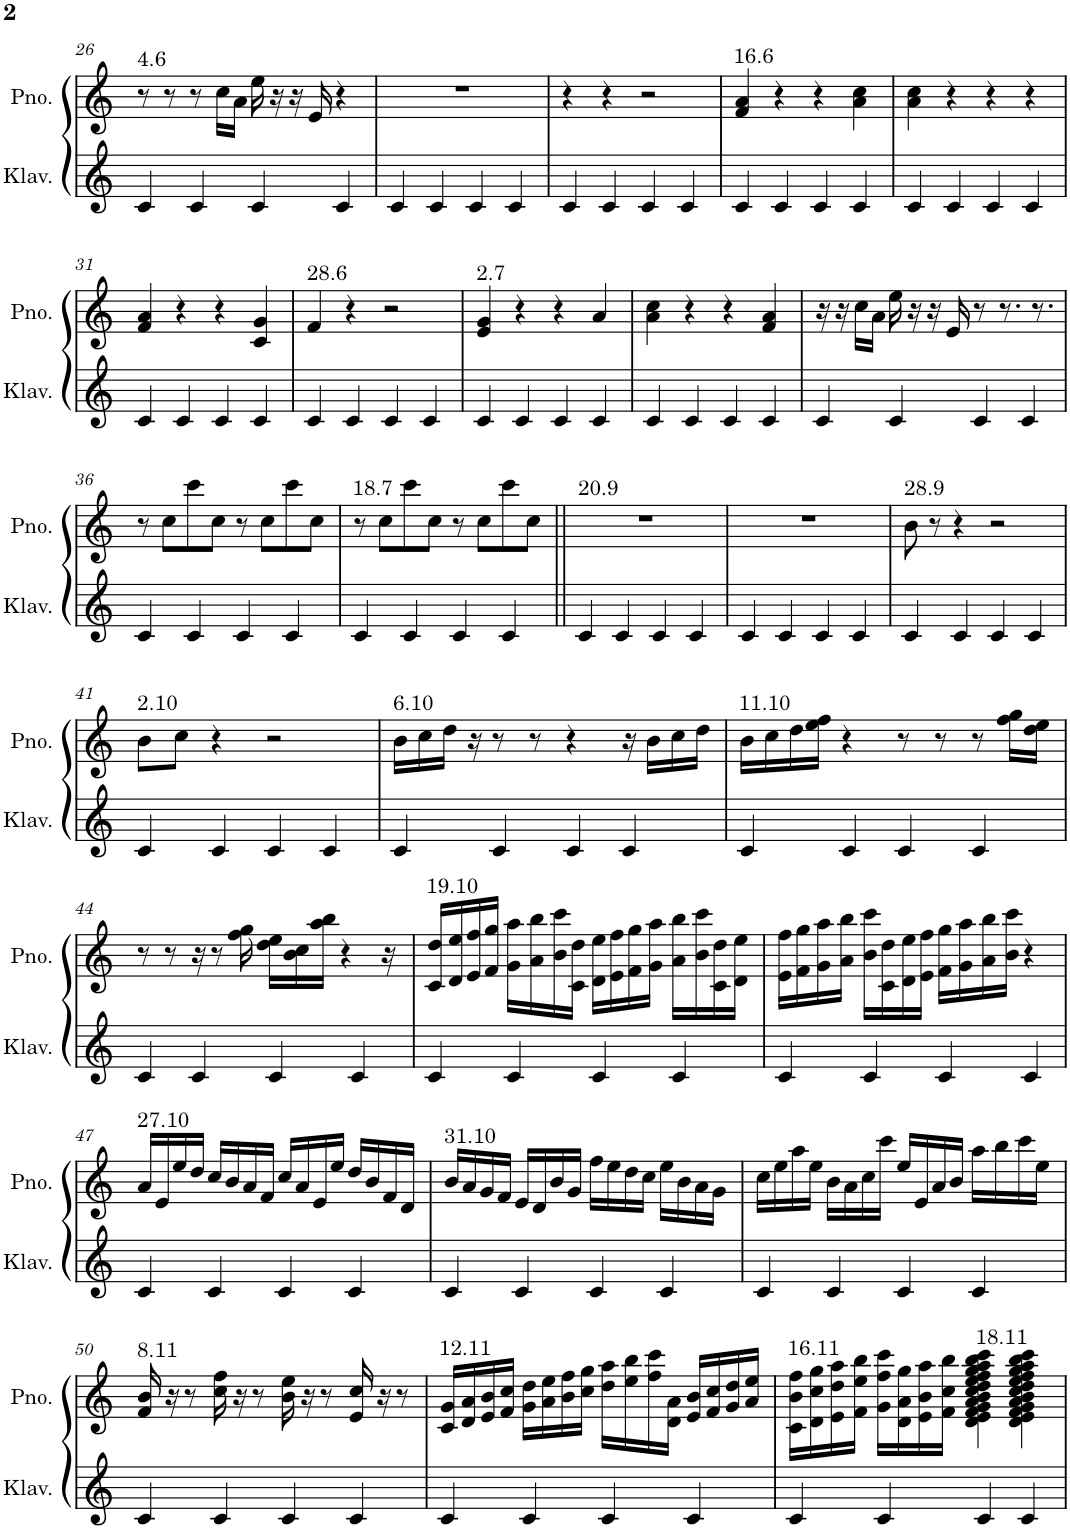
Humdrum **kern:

**kern	**kern
*part2	*part1
*staff2	*staff1
*I"Klavier	*I"Piano
*I'Klav.	*I'Pno.
!!LO:PB:g=z
*clefG2	*clefG2
*k[]	*k[]
*M4/4	*M4/4
=26	=26
!	!LO:TX:a:t=4.6
4c/	8r
.	8r
4c/	8r
.	16cc\LL
.	16a\JJ
4c/	16ee\
.	16r
.	16r
.	16e/
4c/	4r
=27	=27
4c/	1r
4c/	.
4c/	.
4c/	.
=28	=28
4c/	4r
4c/	4r
4c/	2r
4c/	.
=29	=29
!	!LO:TX:a:t=16.6
4c/	4f/ 4a/
4c/	4r
4c/	4r
4c/	4a\ 4cc\
=30	=30
4c/	4a\ 4cc\
4c/	4r
4c/	4r
4c/	4r
!!LO:LB:g=z
=31	=31
4c/	4f/ 4a/
4c/	4r
4c/	4r
4c/	4c/ 4g/
=32	=32
!	!LO:TX:a:t=28.6
4c/	4f/
4c/	4r
4c/	2r
4c/	.
=33	=33
!	!LO:TX:a:t=2.7
4c/	4e/ 4g/
4c/	4r
4c/	4r
4c/	4a/
=34	=34
4c/	4a\ 4cc\
4c/	4r
4c/	4r
4c/	4f/ 4a/
=35	=35
4c/	16r
.	16r
.	16cc\LL
.	16a\JJ
4c/	16ee\
.	16r
.	16r
.	16e/
4c/	8r
.	8.r
4c/	.
.	8.r
!!LO:LB:g=z
=36	=36
4c/	8r
.	8cc\L
4c/	8ccc\
.	8cc\J
4c/	8r
.	8cc\L
4c/	8ccc\
.	8cc\J
=37	=37
!	!LO:TX:a:t=18.7
4c/	8r
.	8cc\L
4c/	8ccc\
.	8cc\J
4c/	8r
.	8cc\L
4c/	8ccc\
.	8cc\J
=38||	=38||
!	!LO:TX:a:t=20.9
4c/	1r
4c/	.
4c/	.
4c/	.
=39	=39
4c/	1r
4c/	.
4c/	.
4c/	.
=40	=40
!	!LO:TX:a:t=28.9
4c/	8b\
.	8r
4c/	4r
4c/	2r
4c/	.
!!LO:LB:g=z
=41	=41
!	!LO:TX:a:t=2.10
4c/	8b\L
.	8cc\J
4c/	4r
4c/	2r
4c/	.
=42	=42
!	!LO:TX:a:t=6.10
4c/	16b\LL
.	16cc\
.	16dd\JJ
.	16r
4c/	8r
.	8r
4c/	4r
4c/	16r
.	16b\LL
.	16cc\
.	16dd\JJ
=43	=43
!	!LO:TX:a:t=11.10
4c/	16b\LL
.	16cc\
.	16dd\
.	16ee\ 16ff\JJ
4c/	4r
4c/	8r
.	8r
4c/	8r
.	16ff\ 16gg\LL
.	16dd\ 16ee\JJ
!!LO:LB:g=z
=44	=44
4c/	8r
.	8r
4c/	16r
.	8r
.	16ff\ 16gg\
4c/	16dd\ 16ee\LL
.	16b\ 16cc\
.	16aa\ 16bb\JJ
.	4r
4c/	.
.	16r
=45	=45
!	!LO:TX:a:t=19.10
4c/	16c/ 16dd/LL
.	16d/ 16ee/
.	16e/ 16ff/
.	16f/ 16gg/JJ
4c/	16g\ 16aa\LL
.	16a\ 16bb\
.	16b\ 16ccc\
.	16c\ 16dd\JJ
4c/	16d\ 16ee\LL
.	16e\ 16ff\
.	16f\ 16gg\
.	16g\ 16aa\JJ
4c/	16a\ 16bb\LL
.	16b\ 16ccc\
.	16c\ 16dd\
.	16d\ 16ee\JJ
=46	=46
4c/	16e\ 16ff\LL
.	16f\ 16gg\
.	16g\ 16aa\
.	16a\ 16bb\JJ
4c/	16b\ 16ccc\LL
.	16c\ 16dd\
.	16d\ 16ee\
.	16e\ 16ff\JJ
4c/	16f\ 16gg\LL
.	16g\ 16aa\
.	16a\ 16bb\
.	16b\ 16ccc\JJ
4c/	4r
!!LO:LB:g=z
=47	=47
!	!LO:TX:a:t=27.10
4c/	16a/LL
.	16e/
.	16ee/
.	16dd/JJ
4c/	16cc/LL
.	16b/
.	16a/
.	16f/JJ
4c/	16cc/LL
.	16a/
.	16e/
.	16ee/JJ
4c/	16dd/LL
.	16b/
.	16f/
.	16d/JJ
=48	=48
!	!LO:TX:a:t=31.10
4c/	16b/LL
.	16a/
.	16g/
.	16f/JJ
4c/	16e/LL
.	16d/
.	16b/
.	16g/JJ
4c/	16ff\LL
.	16ee\
.	16dd\
.	16cc\JJ
4c/	16ee\LL
.	16b\
.	16a\
.	16g\JJ
=49	=49
4c/	16cc\LL
.	16ee\
.	16aa\
.	16ee\JJ
4c/	16b\LL
.	16a\
.	16cc\
.	16ccc\JJ
4c/	16ee/LL
.	16e/
.	16a/
.	16b/JJ
4c/	16aa\LL
.	16bb\
.	16ccc\
.	16ee\JJ
!!LO:LB:g=z
=50	=50
!	!LO:TX:a:t=8.11
4c/	16f/ 16b/
.	16r
.	8r
4c/	16cc\ 16ff\
.	16r
.	8r
4c/	16b\ 16ee\
.	16r
.	8r
4c/	16e/ 16cc/
.	16r
.	8r
=51	=51
!	!LO:TX:a:t=12.11
4c/	16c/ 16g/LL
.	16d/ 16a/
.	16e/ 16b/
.	16f/ 16cc/JJ
4c/	16g\ 16dd\LL
.	16a\ 16ee\
.	16b\ 16ff\
.	16cc\ 16gg\JJ
4c/	16dd\ 16aa\LL
.	16ee\ 16bb\
.	16ff\ 16ccc\
.	16d\ 16a\JJ
4c/	16e/ 16b/LL
.	16f/ 16cc/
.	16g/ 16dd/
.	16a/ 16ee/JJ
=52	=52
!	!LO:TX:a:t=16.11
4c/	16c\ 16b\ 16ff\LL
.	16d\ 16cc\ 16gg\
.	16e\ 16dd\ 16aa\
.	16f\ 16ee\ 16bb\JJ
4c/	16g\ 16ff\ 16ccc\LL
.	16d\ 16a\ 16gg\
.	16e\ 16b\ 16aa\
.	16f\ 16cc\ 16bb\JJ
!	!LO:TX:a:t=18.11
4c/	4d\ 4e\ 4f\ 4g\ 4a\ 4b\ 4cc\ 4dd\ 4ee\ 4ff\ 4gg\ 4aa\ 4bb\ 4ccc\
4c/	4d\ 4e\ 4f\ 4g\ 4a\ 4b\ 4cc\ 4dd\ 4ee\ 4ff\ 4gg\ 4aa\ 4bb\ 4ccc\
=	=
*-	*-
